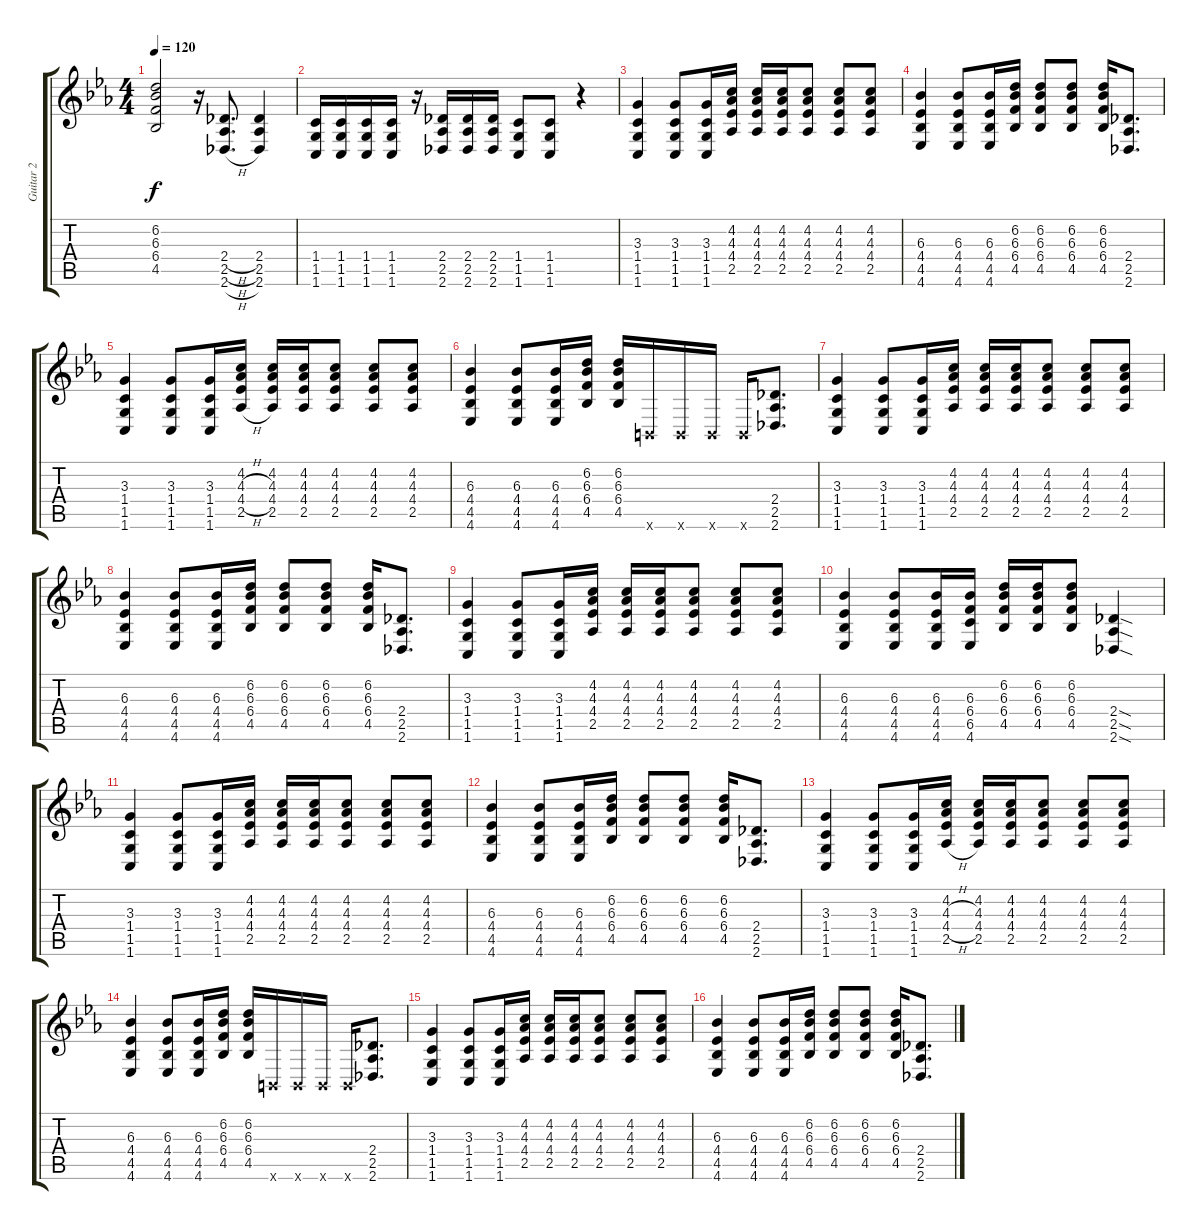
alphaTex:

\track ("Guitar 2" "Guitar 2") {instrument distortionguitar}
\staff {score tabs}
\tuning (Db4 Ab3 E3 B2 Gb2 B1) {hide}
\ts (4 4)
\tempo 120
\clef g2
\ks eb
(6.2 6.3 6.4 4.5).2{dy f} r.16 (2.4{h} 2.5{h} 2.6{h}).8{d} (2.4 2.5 2.6).4 |
(1.4 1.5 1.6).16 (1.4 1.5 1.6).16 (1.4 1.5 1.6).16 (1.4 1.5 1.6).16 r.16 (2.4 2.5 2.6).16 (2.4 2.5 2.6).16 (2.4 2.5 2.6).16 (1.4 1.5 1.6).8 (1.4 1.5 1.6).8 r.4 |
(3.3 1.4 1.5 1.6).4 (3.3 1.4 1.5 1.6).8 (3.3 1.4 1.5 1.6).16 (4.2 4.3 4.4 2.5).16 (4.2 4.3 4.4 2.5).16 (4.2 4.3 4.4 2.5).16 (4.2 4.3 4.4 2.5).8 (4.2 4.3 4.4 2.5).8 (4.2 4.3 4.4 2.5).8 |
(6.3 4.4 4.5 4.6).4 (6.3 4.4 4.5 4.6).8 (6.3 4.4 4.5 4.6).16 (6.2 6.3 6.4 4.5).16 (6.2 6.3 6.4 4.5).8 (6.2 6.3 6.4 4.5).8 (6.2 6.3 6.4 4.5).16 (2.4 2.5 2.6).8{d} |
(3.3 1.4 1.5 1.6).4 (3.3 1.4 1.5 1.6).8 (3.3 1.4 1.5 1.6).16 (4.2 4.3{h} 4.4{h} 2.5{h}).16 (4.2 4.3 4.4 2.5).16 (4.2 4.3 4.4 2.5).16 (4.2 4.3 4.4 2.5).8 (4.2 4.3 4.4 2.5).8 (4.2 4.3 4.4 2.5).8 |
(6.3 4.4 4.5 4.6).4 (6.3 4.4 4.5 4.6).8 (6.3 4.4 4.5 4.6).16 (6.2 6.3 6.4 4.5).16 (6.2 6.3 6.4 4.5).16 0.6{x}.16 0.6{x}.16 0.6{x}.16 0.6{x}.16 (2.4 2.5 2.6).8{d} |
(3.3 1.4 1.5 1.6).4 (3.3 1.4 1.5 1.6).8 (3.3 1.4 1.5 1.6).16 (4.2 4.3 4.4 2.5).16 (4.2 4.3 4.4 2.5).16 (4.2 4.3 4.4 2.5).16 (4.2 4.3 4.4 2.5).8 (4.2 4.3 4.4 2.5).8 (4.2 4.3 4.4 2.5).8 |
(6.3 4.4 4.5 4.6).4 (6.3 4.4 4.5 4.6).8 (6.3 4.4 4.5 4.6).16 (6.2 6.3 6.4 4.5).16 (6.2 6.3 6.4 4.5).8 (6.2 6.3 6.4 4.5).8 (6.2 6.3 6.4 4.5).16 (2.4 2.5 2.6).8{d} |
(3.3 1.4 1.5 1.6).4 (3.3 1.4 1.5 1.6).8 (3.3 1.4 1.5 1.6).16 (4.2 4.3 4.4 2.5).16 (4.2 4.3 4.4 2.5).16 (4.2 4.3 4.4 2.5).16 (4.2 4.3 4.4 2.5).8 (4.2 4.3 4.4 2.5).8 (4.2 4.3 4.4 2.5).8 |
(6.3 4.4 4.5 4.6).4 (6.3 4.4 4.5 4.6).8 (6.3 4.4 4.5 4.6).16 (6.3 6.4 6.5 4.6).16 (6.2 6.3 6.4 4.5).16 (6.2 6.3 6.4 4.5).16 (6.2 6.3 6.4 4.5).8 (2.4{sod} 2.5{sod} 2.6{sod}).4 |
(3.3 1.4 1.5 1.6).4 (3.3 1.4 1.5 1.6).8 (3.3 1.4 1.5 1.6).16 (4.2 4.3 4.4 2.5).16 (4.2 4.3 4.4 2.5).16 (4.2 4.3 4.4 2.5).16 (4.2 4.3 4.4 2.5).8 (4.2 4.3 4.4 2.5).8 (4.2 4.3 4.4 2.5).8 |
(6.3 4.4 4.5 4.6).4 (6.3 4.4 4.5 4.6).8 (6.3 4.4 4.5 4.6).16 (6.2 6.3 6.4 4.5).16 (6.2 6.3 6.4 4.5).8 (6.2 6.3 6.4 4.5).8 (6.2 6.3 6.4 4.5).16 (2.4 2.5 2.6).8{d} |
(3.3 1.4 1.5 1.6).4 (3.3 1.4 1.5 1.6).8 (3.3 1.4 1.5 1.6).16 (4.2 4.3{h} 4.4{h} 2.5{h}).16 (4.2 4.3 4.4 2.5).16 (4.2 4.3 4.4 2.5).16 (4.2 4.3 4.4 2.5).8 (4.2 4.3 4.4 2.5).8 (4.2 4.3 4.4 2.5).8 |
(6.3 4.4 4.5 4.6).4 (6.3 4.4 4.5 4.6).8 (6.3 4.4 4.5 4.6).16 (6.2 6.3 6.4 4.5).16 (6.2 6.3 6.4 4.5).16 0.6{x}.16 0.6{x}.16 0.6{x}.16 0.6{x}.16 (2.4 2.5 2.6).8{d} |
(3.3 1.4 1.5 1.6).4 (3.3 1.4 1.5 1.6).8 (3.3 1.4 1.5 1.6).16 (4.2 4.3 4.4 2.5).16 (4.2 4.3 4.4 2.5).16 (4.2 4.3 4.4 2.5).16 (4.2 4.3 4.4 2.5).8 (4.2 4.3 4.4 2.5).8 (4.2 4.3 4.4 2.5).8 |
(6.3 4.4 4.5 4.6).4 (6.3 4.4 4.5 4.6).8 (6.3 4.4 4.5 4.6).16 (6.2 6.3 6.4 4.5).16 (6.2 6.3 6.4 4.5).8 (6.2 6.3 6.4 4.5).8 (6.2 6.3 6.4 4.5).16 (2.4 2.5 2.6).8{d}
